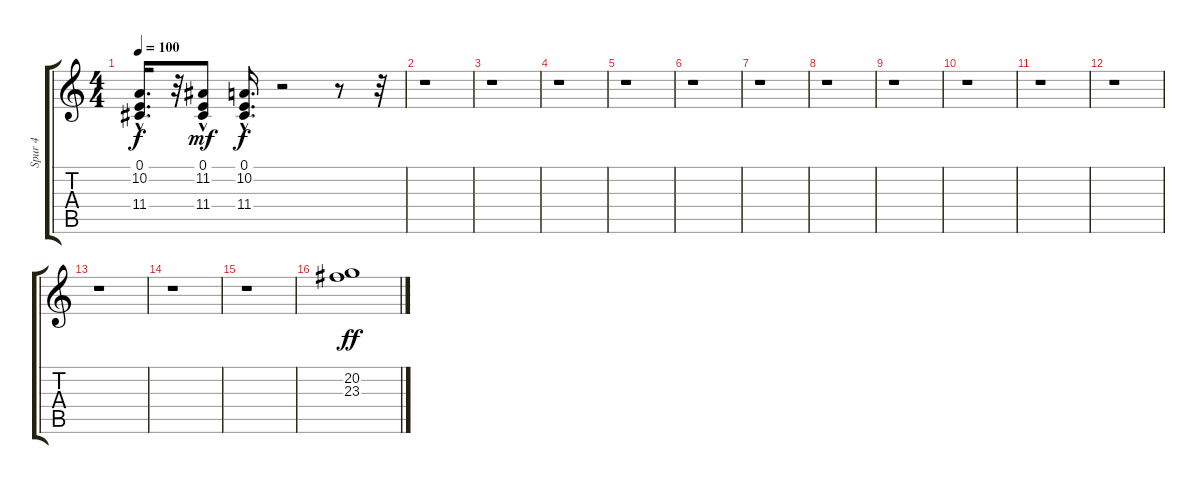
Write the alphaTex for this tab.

\track ("Spur 4" "Spur 4") {instrument accordion}
\staff {score tabs}
\tuning (E4 B3 G3 D3 A2 E2) {hide}
\ts (4 4)
\tempo 100
\clef g2
\ks c
(0.1{hac} 10.2 11.4).16{d dy f} r.32 (0.1 11.2{hac} 11.4{hac}).8{dy mf} (0.1{hac} 10.2{hac} 11.4{hac}).16{d dy f} r.2 r.8 r.32 |
r.1 |
r.1 |
r.1 |
r.1 |
r.1 |
r.1 |
r.1 |
r.1 |
r.1 |
r.1 |
r.1 |
r.1 |
r.1 |
r.1 |
(20.2 23.3).1{dy ff}
